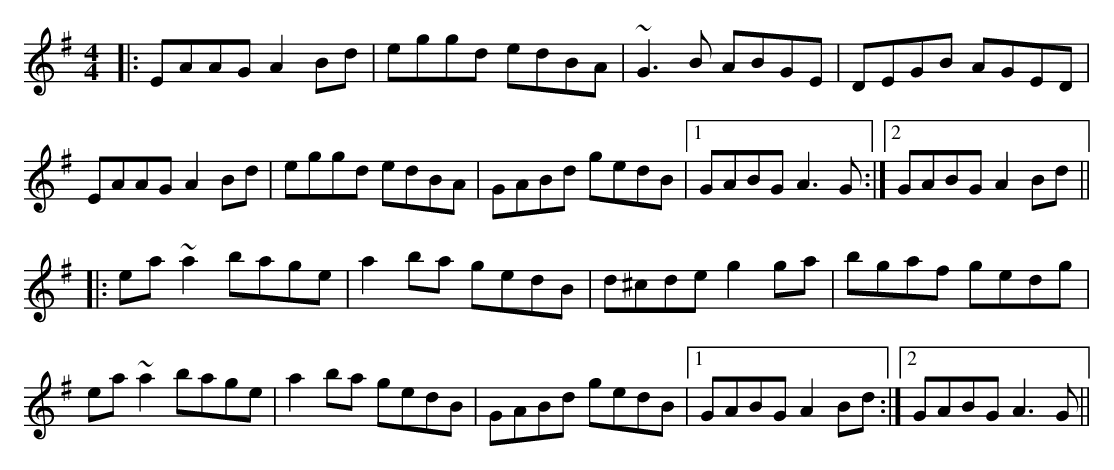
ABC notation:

X:1
M:4/4
K:Ador
|:EAAG A2Bd|eggd edBA|~G3B ABGE|DEGB AGED|
EAAG A2Bd|eggd edBA|GABd gedB|1 GABG A3G:|2 GABG A2Bd||
|:ea~a2 bage|a2ba gedB|d^cde g2ga|bgaf gedg|
ea~a2 bage|a2ba gedB|GABd gedB|1 GABG A2Bd:|2 GABG A3G||
